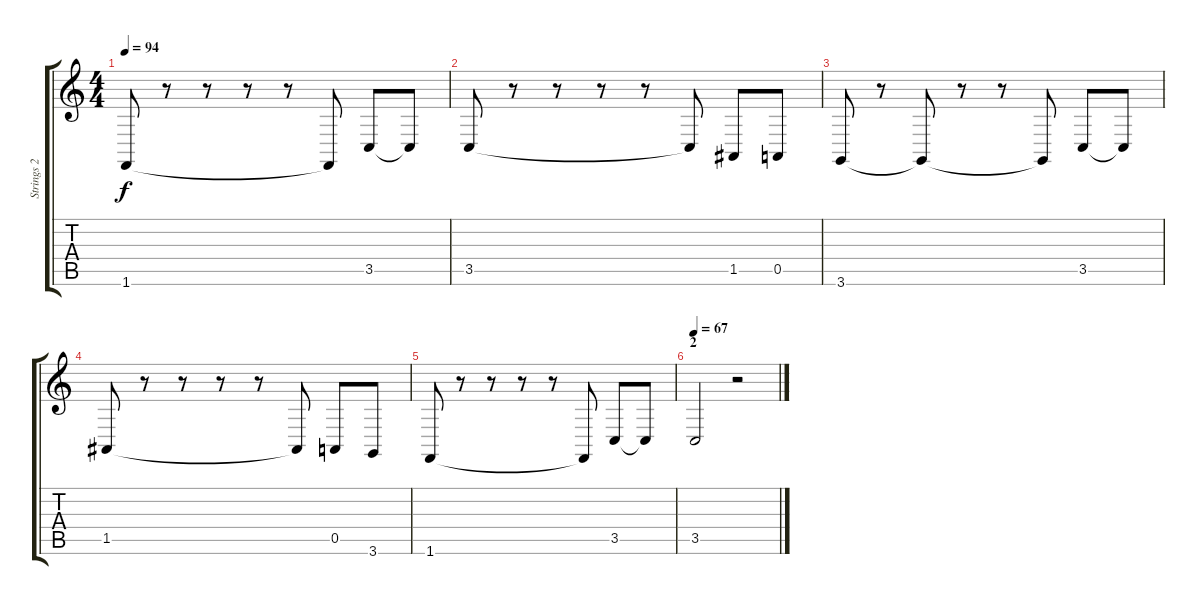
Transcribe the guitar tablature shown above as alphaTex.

\track ("Strings 2" "Strings 2") {instrument tremolostrings}
\staff {score tabs}
\tuning (E4 B3 G3 D3 A2 E2) {hide}
\ts (4 4)
\tempo 94
\clef g2
\ks c
1.6.8{dy f} r.8 r.8 r.8 r.8 1.6{t}.8 3.5.8 3.5{t}.8 |
3.5.8 r.8 r.8 r.8 r.8 3.5{t}.8 1.5.8 0.5.8 |
3.6.8 r.8 3.6{t}.8 r.8 r.8 3.6{t}.8 3.5.8 3.5{t}.8 |
1.5.8 r.8 r.8 r.8 r.8 1.5{t}.8 0.5.8 3.6.8 |
1.6.8 r.8 r.8 r.8 r.8 1.6{t}.8 3.5.8 3.5{t}.8 |
\section ("" "2")
\tempo 67
3.5.2 r.2
